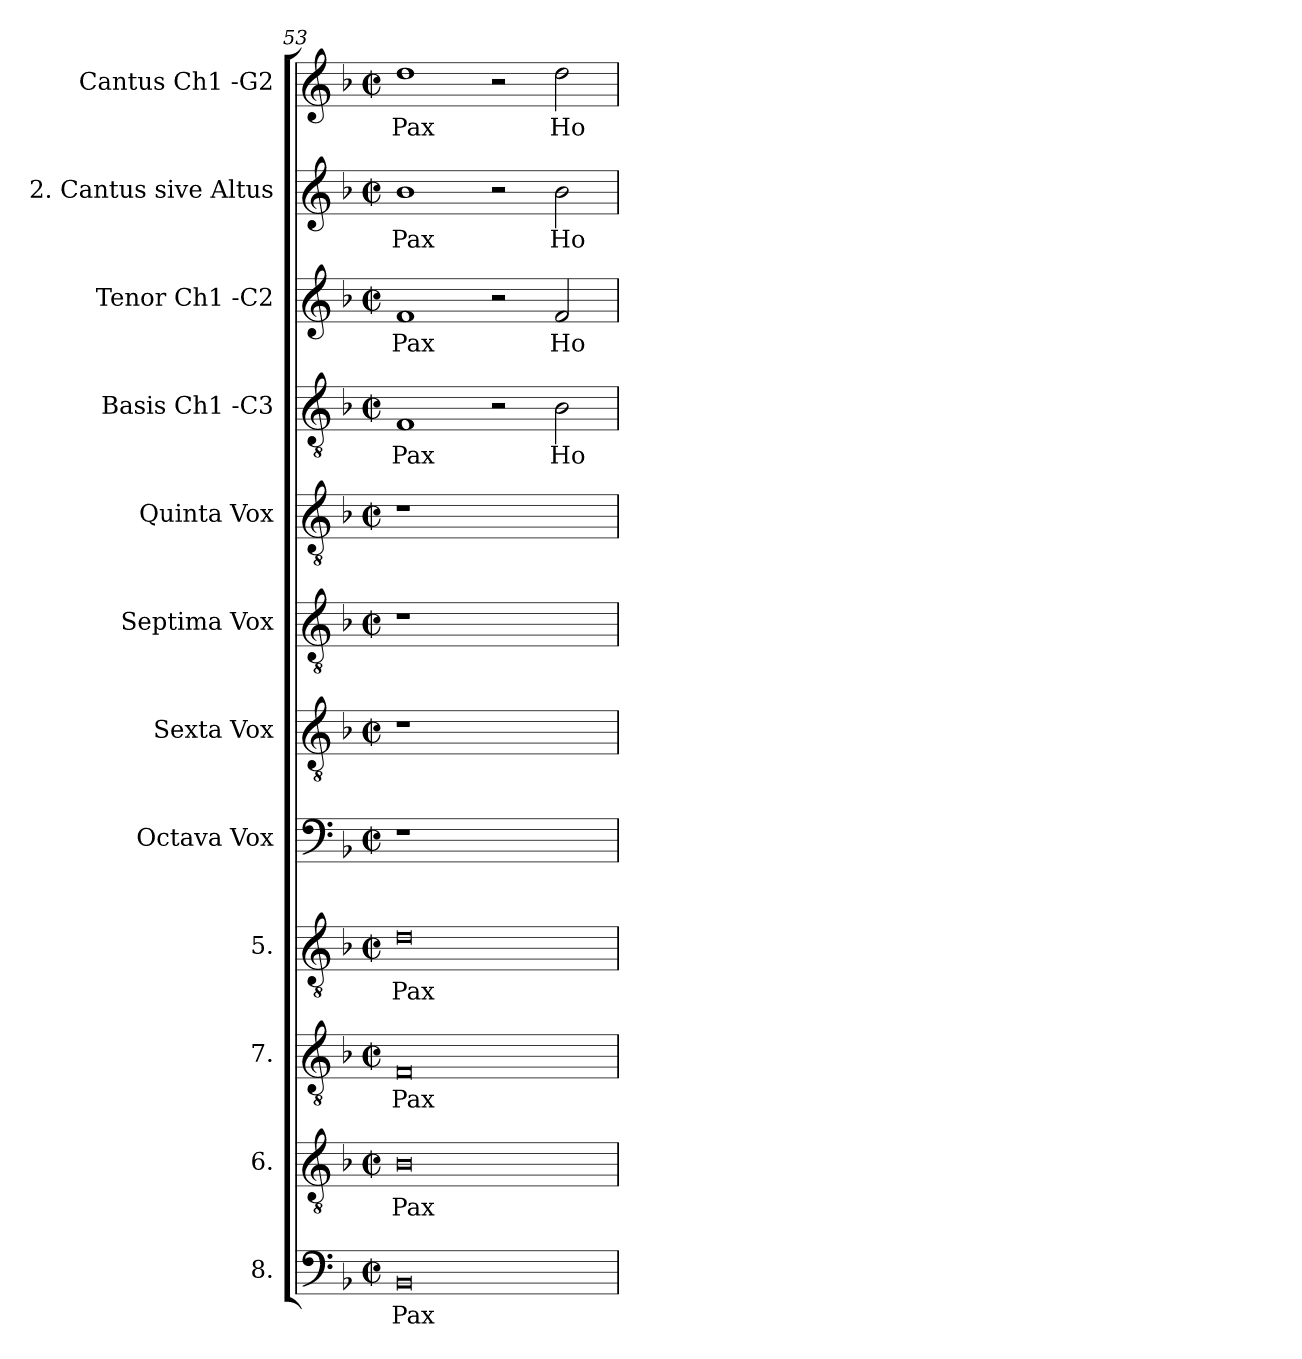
**kern	**text	**kern	**text	**kern	**text	**kern	**text	**kern	**kern	**kern	**kern	**kern	**text	**kern	**text	**kern	**text	**kern	**text
*part12	*part12	*part11	*part11	*part10	*part10	*part9	*part9	*part8	*part7	*part6	*part5	*part4	*part4	*part3	*part3	*part2	*part2	*part1	*part1
*staff12	*staff12	*staff11	*staff11	*staff10	*staff10	*staff9	*staff9	*staff8	*staff7	*staff6	*staff5	*staff4	*staff4	*staff3	*staff3	*staff2	*staff2	*staff1	*staff1
*I"8.	*	*I"6.	*	*I"7.	*	*I"5.	*	*I"Octava  Vox	*I"Sexta  Vox	*I"Septima  Vox	*I"Quinta  Vox	*I"Basis  Ch1 -C3	*	*I"Tenor  Ch1 -C2	*	*I"2. Cantus sive  Altus	*	*I"Cantus  Ch1 -G2	*
*	*	*	*	*	*	*	*	*	*	*	*	*I'B	*	*I'T	*	*I'A	*	*I'C	*
*clefF4	*	*clefGv2	*	*clefGv2	*	*clefGv2	*	*clefF4	*clefGv2	*clefGv2	*clefGv2	*clefGv2	*	*clefG2	*	*clefG2	*	*clefG2	*
*k[b-]	*	*k[b-]	*	*k[b-]	*	*k[b-]	*	*k[b-]	*k[b-]	*k[b-]	*k[b-]	*k[b-]	*	*k[b-]	*	*k[b-]	*	*k[b-]	*
*F:	*	*F:	*	*F:	*	*F:	*	*F:	*F:	*F:	*F:	*F:	*	*F:	*	*F:	*	*F:	*
*M2/2	*	*M2/2	*	*M2/2	*	*M2/2	*	*M2/2	*M2/2	*M2/2	*M2/2	*M2/2	*	*M2/2	*	*M2/2	*	*M2/2	*
*met(c|)	*	*met(c|)	*	*met(c|)	*	*met(c|)	*	*met(c|)	*met(c|)	*met(c|)	*met(c|)	*met(c|)	*	*met(c|)	*	*met(c|)	*	*met(c|)	*
=53	=53	=53	=53	=53	=53	=53	=53	=53	=53	=53	=53	=53	=53	=53	=53	=53	=53	=53	=53
!	!LO:LY:b:cj	!	!LO:LY:b:cj	!	!LO:LY:b:cj	!	!LO:LY:b:cj	!	!	!	!	!	!LO:LY:b:cj	!	!LO:LY:b:cj	!	!LO:LY:b:cj	!	!LO:LY:b:cj
0BB-	Pax	0B-	Pax	0F	Pax	0d	Pax	1r	1r	1r	1r	1F	Pax	1f	Pax	1b-	Pax	1dd	Pax
.	.	.	.	.	.	.	.	1ryy	1ryy	1ryy	1ryy	2r	.	2r	.	2r	.	2r	.
!	!	!	!	!	!	!	!	!	!	!	!	!	!LO:LY:b:cj	!	!LO:LY:b:cj	!	!LO:LY:b:cj	!	!LO:LY:b:cj
.	.	.	.	.	.	.	.	.	.	.	.	2B-\	Ho-	2f/	Ho-	2b-\	Ho-	2dd\	Ho-
=	=	=	=	=	=	=	=	=	=	=	=	=	=	=	=	=	=	=	=
*-	*-	*-	*-	*-	*-	*-	*-	*-	*-	*-	*-	*-	*-	*-	*-	*-	*-	*-	*-
